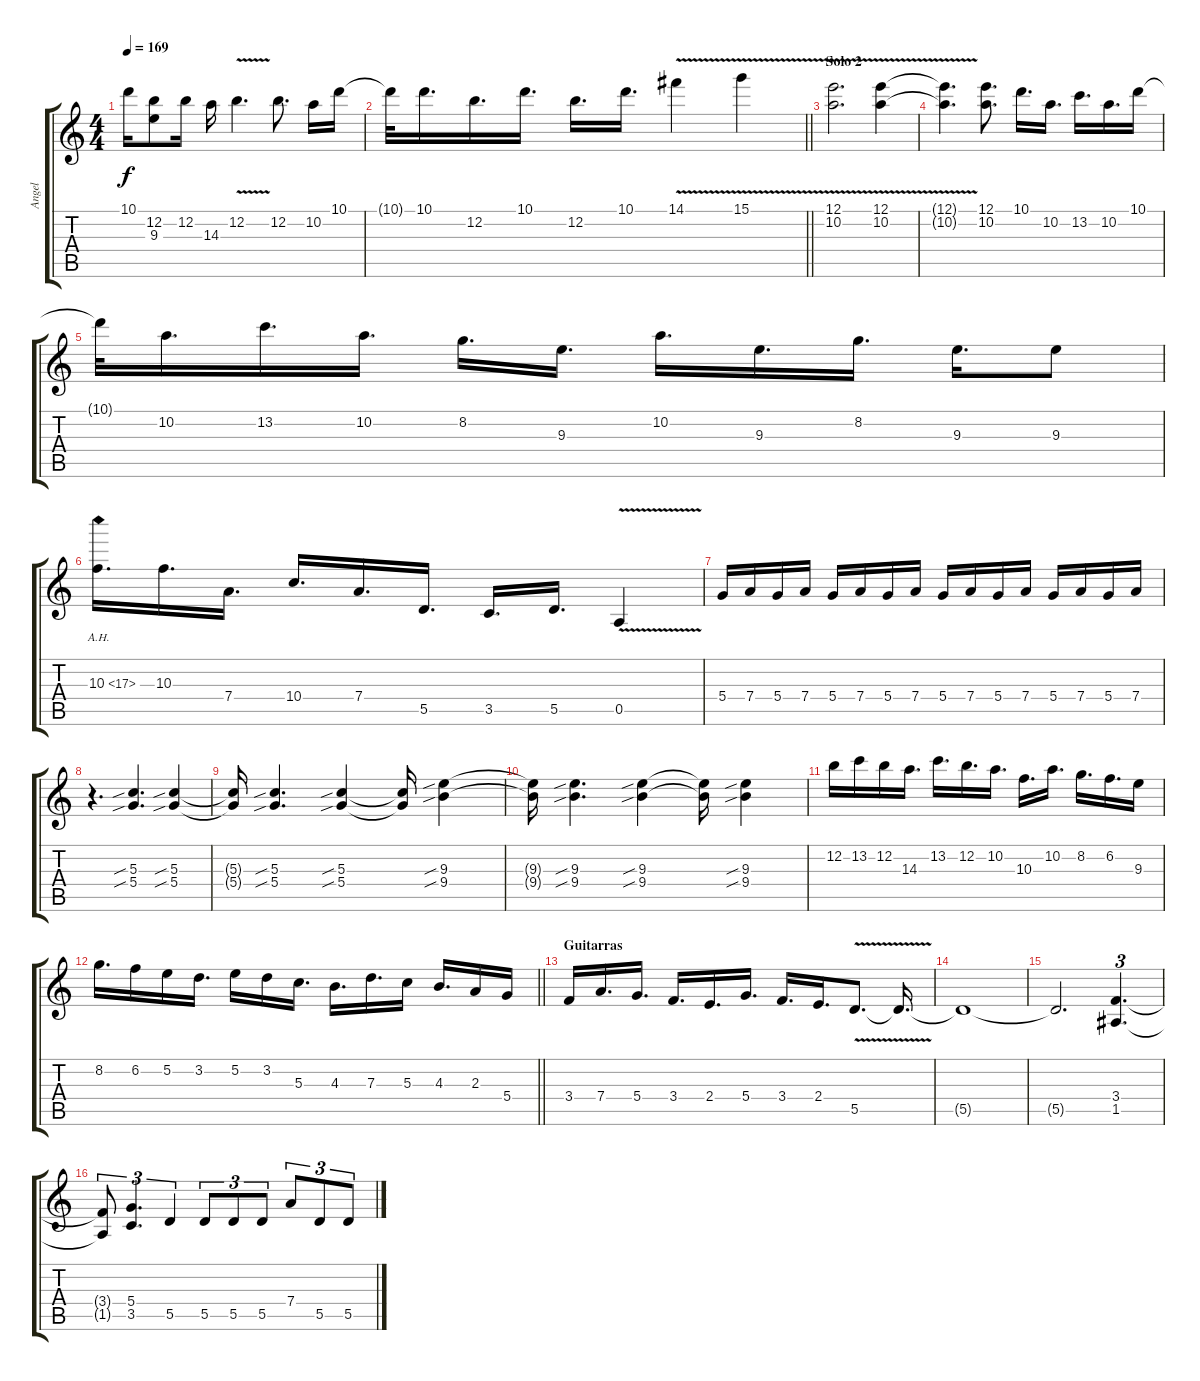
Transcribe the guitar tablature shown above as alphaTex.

\track ("Angel" "Angel") {instrument distortionguitar}
\staff {score tabs}
\tuning (E4 B3 G3 D3 A2 E2) {hide}
\ts (4 4)
\tempo 169
\clef g2
\ks c
10.1{t}.16{dy f} (12.2 9.3).8 12.2.16 14.3.16 12.2{v}.4{d} 12.2.8{d} 10.2.16 10.1.16 |
\barLineRight lightlight
10.1{t}.32 10.1.16{d} 12.2.16{d} 10.1.16{d} 12.2.16{d} 10.1.16{d} 14.1{v}.4 15.1{v}.4 |
\section ("" "Solo 2")
(12.1{v} 10.2{v}).2{d} (12.1{v} 10.2).4 |
(12.1{t} 10.2{t}).4{d} (12.1 10.2).8{d} 10.1.16{d} 10.2.16{d} 13.2.16{d} 10.2.16{d} 10.1.16 |
10.1{t}.32 10.2.16{d} 13.2.16{d} 10.2.16{d} 8.2.16{d} 9.3.16{d} 10.2.16{d} 9.3.16{d} 8.2.16{d} 9.3.16{d} 9.3.8 |
10.3{ah 7}.16{d} 10.3.16{d} 7.4.16{d} 10.4.16{d} 7.4.16{d} 5.5.16{d} 3.5.16{d} 5.5.16{d} 0.5{v}.4 |
5.4.16 7.4.16 5.4.16 7.4.16 5.4.16 7.4.16 5.4.16 7.4.16 5.4.16 7.4.16 5.4.16 7.4.16 5.4.16 7.4.16 5.4.16 7.4.16 |
r.4{d} (5.3{sib} 5.4{sib}).4{d} (5.3{sib} 5.4{sib}).4 |
(5.3{t} 5.4{t}).16 (5.3{sib} 5.4{sib}).4{d} (5.3{sib} 5.4{sib}).4 (5.3{t} 5.4{t}).16 (9.3{sib} 9.4{sib}).4 |
(9.3{t} 9.4{t}).16 (9.3{sib} 9.4{sib}).4{d} (9.3{sib} 9.4{sib}).4 (9.3{t} 9.4{t}).16 (9.3{sib} 9.4{sib}).4 |
12.2.16 13.2.16 12.2.16 14.3.16{d} 13.2.16{d} 12.2.16{d} 10.2.16{d} 10.3.16{d} 10.2.16{d} 8.2.16{d} 6.2.16{d} 9.3.16 |
\barLineRight lightlight
8.2.16{d} 6.2.16 5.2.16 3.2.16{d} 5.2.16 3.2.16 5.3.16{d} 4.3.16{d} 7.3.16{d} 5.3.16 4.3.16{d} 2.3.16 5.4.16 |
\section ("" "Guitarras")
3.4.16 7.4.16{d} 5.4.16{d} 3.4.16{d} 2.4.16{d} 5.4.16{d} 3.4.16{d} 2.4.16{d} 5.5{v}.8{d} 5.5{t}.16{d} |
5.5{t}.1 |
5.5{t}.2{d} (3.4 1.5).4{d tu (3 2) balance 5} |
(3.4{t} 1.5{t}).8{tu (3 2)} (5.4 3.5).4{d tu (3 2)} 5.5.4{tu (3 2)} 5.5.8{tu (3 2)} 5.5.8{tu (3 2)} 5.5.8{tu (3 2)} 7.4.8{tu (3 2)} 5.5.8{tu (3 2)} 5.5.8{tu (3 2)}
